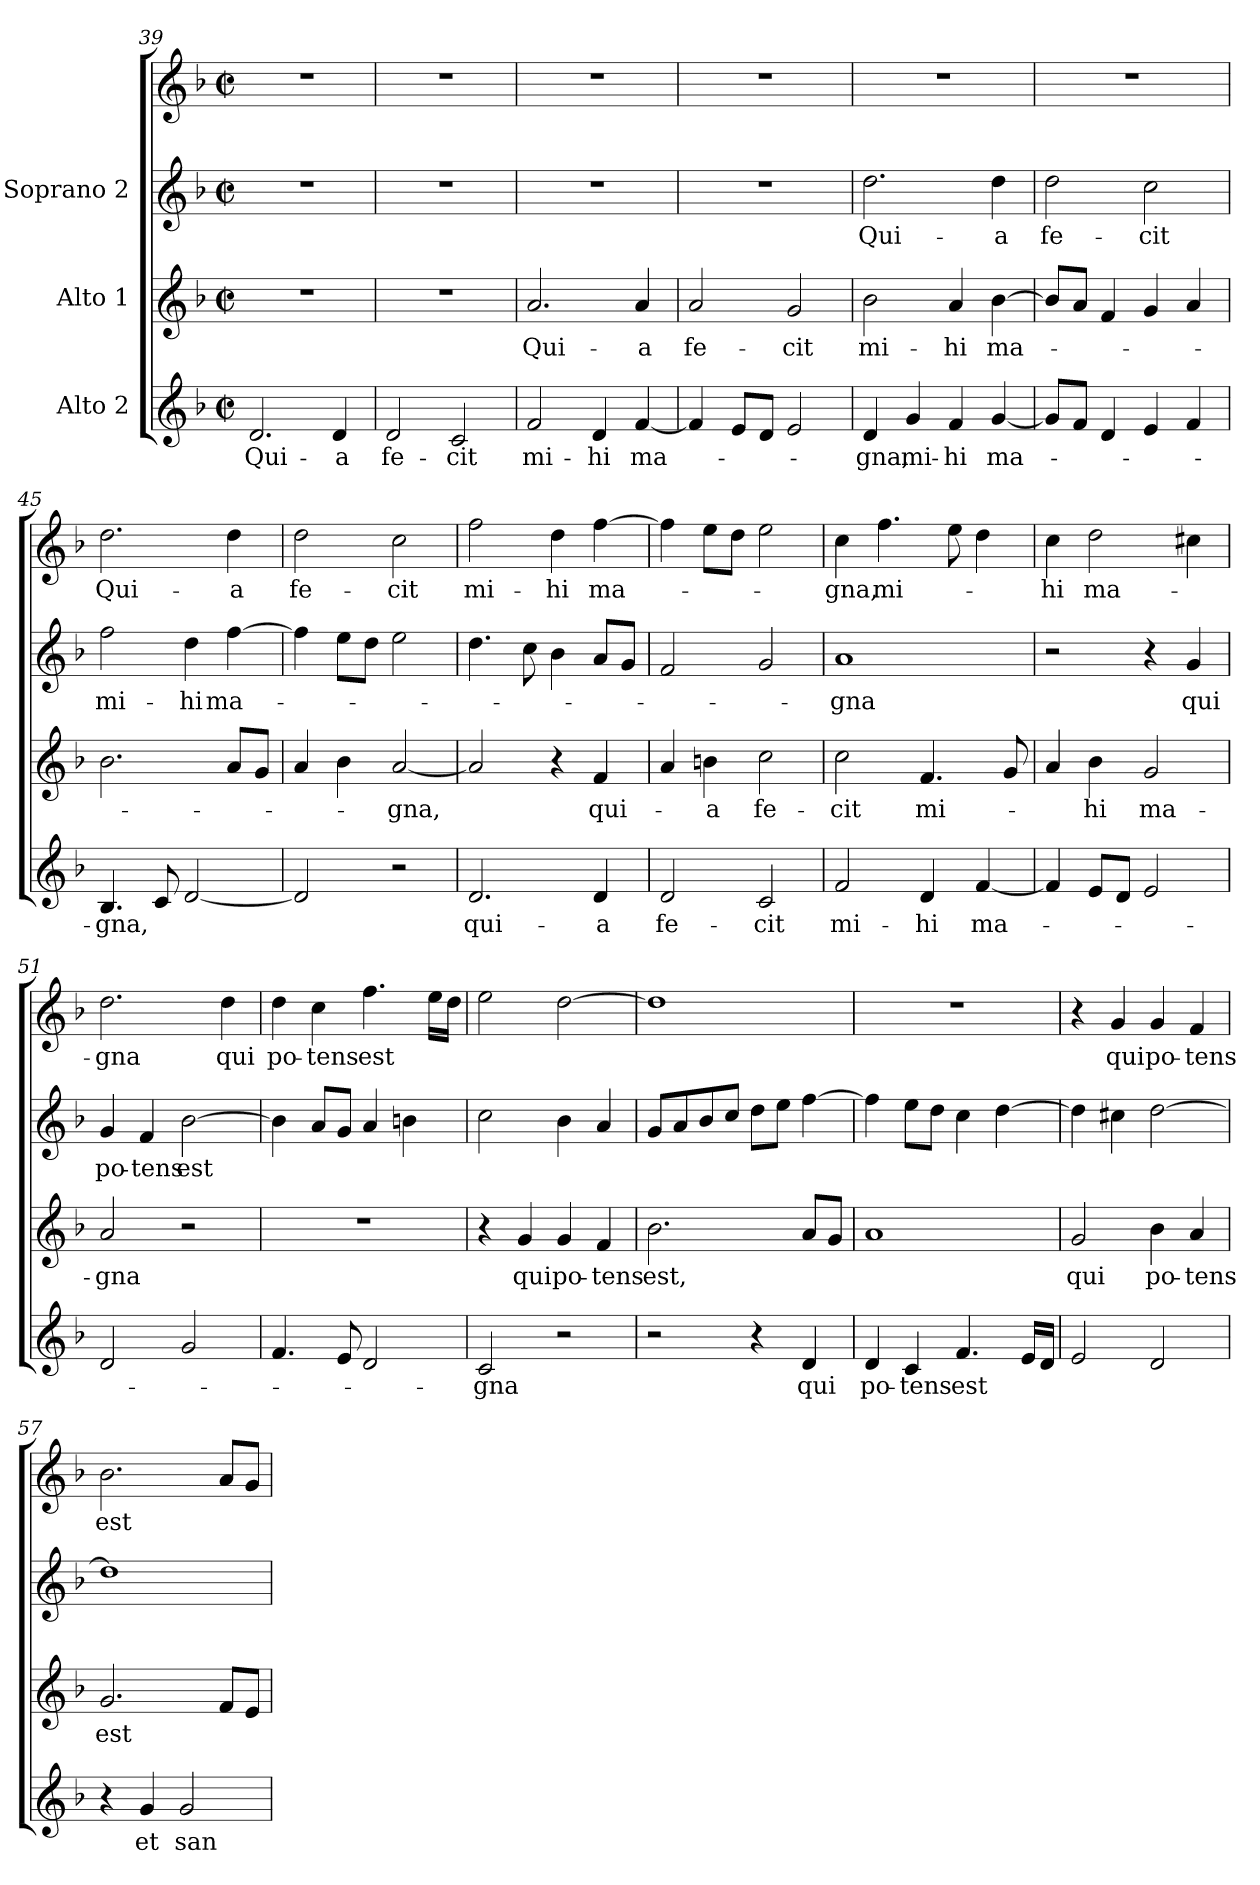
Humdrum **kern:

**kern	**text	**kern	**text	**kern	**text	**kern	**text
*part4	*part4	*part3	*part3	*part2	*part2	*part1	*part1
*staff4	*staff4	*staff3	*staff3	*staff2	*staff2	*staff1	*staff1
*I"Alto 2	*	*I"Alto 1	*	*I"Soprano 2	*	*	*
!!LO:PB:g=z
*clefG2	*	*clefG2	*	*clefG2	*	*clefG2	*
*k[b-]	*	*k[b-]	*	*k[b-]	*	*k[b-]	*
*F:	*	*F:	*	*F:	*	*F:	*
*M2/2	*	*M2/2	*	*M2/2	*	*M2/2	*
*met(c|)	*	*met(c|)	*	*met(c|)	*	*met(c|)	*
=39	=39	=39	=39	=39	=39	=39	=39
2.d/	Qui-	1r	.	1r	.	1r	.
4d/	-a	.	.	.	.	.	.
=40	=40	=40	=40	=40	=40	=40	=40
2d/	fe-	1r	.	1r	.	1r	.
2c/	-cit	.	.	.	.	.	.
=41	=41	=41	=41	=41	=41	=41	=41
2f/	mi-	2.a/	Qui-	1r	.	1r	.
4d/	-hi	.	.	.	.	.	.
[4f/	ma-	4a/	-a	.	.	.	.
=42	=42	=42	=42	=42	=42	=42	=42
4f/]	.	2a/	fe-	1r	.	1r	.
8e/L	.	.	.	.	.	.	.
8d/J	.	.	.	.	.	.	.
2e/	.	2g/	-cit	.	.	.	.
=43	=43	=43	=43	=43	=43	=43	=43
4d/	-gna,	2b-\	mi-	2.dd\	Qui-	1r	.
4g/	mi-	.	.	.	.	.	.
4f/	-hi	4a/	-hi	.	.	.	.
[4g/	ma-	[4b-\	ma-	4dd\	-a	.	.
=44	=44	=44	=44	=44	=44	=44	=44
8g/L]	.	8b-/L]	.	2dd\	fe-	1r	.
8f/J	.	8a/J	.	.	.	.	.
4d/	.	4f/	.	.	.	.	.
4e/	.	4g/	.	2cc\	-cit	.	.
4f/	.	4a/	.	.	.	.	.
=45	=45	=45	=45	=45	=45	=45	=45
4.B-/	-gna,	2.b-\	.	2ff\	mi-	2.dd\	Qui-
8c/	.	.	.	.	.	.	.
[2d/	.	.	.	4dd\	-hi	.	.
.	.	8a/L	.	[4ff\	ma-	4dd\	-a
.	.	8g/J	.	.	.	.	.
!!LO:LB:g=z
=46	=46	=46	=46	=46	=46	=46	=46
2d/]	.	4a/	.	4ff\]	.	2dd\	fe-
.	.	4b-\	.	8ee\L	.	.	.
.	.	.	.	8dd\J	.	.	.
2r	.	[2a/	-gna,	2ee\	.	2cc\	-cit
=47	=47	=47	=47	=47	=47	=47	=47
2.d/	qui-	2a/]	.	4.dd\	.	2ff\	mi-
.	.	.	.	8cc\	.	.	.
.	.	4r	.	4b-\	.	4dd\	-hi
4d/	-a	4f/	qui-	8a/L	.	[4ff\	ma-
.	.	.	.	8g/J	.	.	.
=48	=48	=48	=48	=48	=48	=48	=48
2d/	fe-	4a/	.	2f/	.	4ff\]	.
.	.	4bn\	-a	.	.	8ee\L	.
.	.	.	.	.	.	8dd\J	.
2c/	-cit	2cc\	fe-	2g/	.	2ee\	.
=49	=49	=49	=49	=49	=49	=49	=49
2f/	mi-	2cc\	-cit	1a	-gna	4cc\	-gna,
.	.	.	.	.	.	4.ff\	mi-
4d/	-hi	4.f/	mi-	.	.	.	.
.	.	.	.	.	.	8ee\	.
[4f/	ma-	.	.	.	.	4dd\	.
.	.	8g/	.	.	.	.	.
=50	=50	=50	=50	=50	=50	=50	=50
4f/]	.	4a/	.	2r	.	4cc\	-hi
8e/L	.	4b-\	-hi	.	.	2dd\	ma-
8d/J	.	.	.	.	.	.	.
2e/	.	2g/	ma-	4r	.	.	.
.	.	.	.	4g/	qui	4cc#X\	.
=51	=51	=51	=51	=51	=51	=51	=51
2d/	.	2a/	-gna	4g/	po-	2.dd\	-gna
.	.	.	.	4f/	-tens	.	.
2g/	.	2r	.	[2b-\	est	.	.
.	.	.	.	.	.	4dd\	qui
!!LO:LB:g=z
=52	=52	=52	=52	=52	=52	=52	=52
4.f/	.	1r	.	4b-\]	.	4dd\	po-
.	.	.	.	8a/L	.	4cc\	-tens
8e/	.	.	.	8g/J	.	.	.
2d/	.	.	.	4a/	.	4.ff\	est
.	.	.	.	4bn\	.	.	.
.	.	.	.	.	.	16ee\LL	.
.	.	.	.	.	.	16dd\JJ	.
=53	=53	=53	=53	=53	=53	=53	=53
2c/	-gna	4r	.	2cc\	.	2ee\	.
.	.	4g/	qui	.	.	.	.
2r	.	4g/	po-	4b-\	.	[2dd\	.
.	.	4f/	-tens	4a/	.	.	.
=54	=54	=54	=54	=54	=54	=54	=54
2r	.	2.b-\	est,	8g/L	.	1dd]	.
.	.	.	.	8a/	.	.	.
.	.	.	.	8b-/	.	.	.
.	.	.	.	8cc/J	.	.	.
4r	.	.	.	8dd\L	.	.	.
.	.	.	.	8ee\J	.	.	.
4d/	qui	8a/L	.	[4ff\	.	.	.
.	.	8g/J	.	.	.	.	.
=55	=55	=55	=55	=55	=55	=55	=55
4d/	po-	1a	.	4ff\]	.	1r	.
4c/	-tens	.	.	8ee\L	.	.	.
.	.	.	.	8dd\J	.	.	.
4.f/	est	.	.	4cc\	.	.	.
.	.	.	.	[4dd\	.	.	.
16e/LL	.	.	.	.	.	.	.
16d/JJ	.	.	.	.	.	.	.
=56	=56	=56	=56	=56	=56	=56	=56
2e/	.	2g/	qui	4dd\]	.	4r	.
.	.	.	.	4cc#X\	.	4g/	qui
2d/	.	4b-\	po-	[2dd\	.	4g/	po-
.	.	4a/	-tens	.	.	4f/	-tens
=57	=57	=57	=57	=57	=57	=57	=57
4r	.	2.g/	est	1dd]	.	2.b-\	est
4g/	et	.	.	.	.	.	.
2g/	san-	.	.	.	.	.	.
.	.	8f/L	.	.	.	8a/L	.
.	.	8e/J	.	.	.	8g/J	.
=	=	=	=	=	=	=	=
*-	*-	*-	*-	*-	*-	*-	*-
